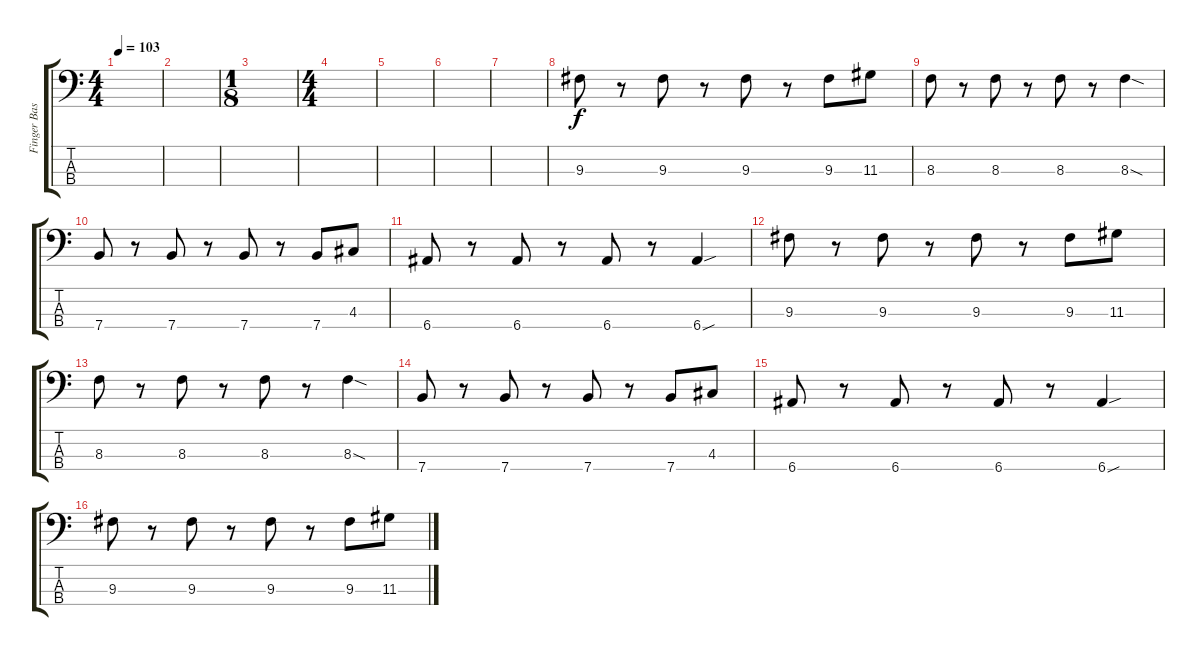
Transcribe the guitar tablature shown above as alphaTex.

\track ("Finger Bass" "Finger Bas") {instrument electricbassfinger}
\staff {score tabs}
\tuning (G2 D2 A1 E1) {hide}
\ts (4 4)
\tempo 103
\clef f4
\ks c
|
|
\ts (1 8)
|
\ts (4 4)
|
|
|
|
9.3.8 r.8 9.3.8 r.8 9.3.8 r.8 9.3.8 11.3.8 |
8.3.8 r.8 8.3.8 r.8 8.3.8 r.8 8.3{sod}.4 |
7.4.8 r.8 7.4.8 r.8 7.4.8 r.8 7.4.8 4.3.8 |
6.4.8 r.8 6.4.8 r.8 6.4.8 r.8 6.4{sou}.4 |
9.3.8 r.8 9.3.8 r.8 9.3.8 r.8 9.3.8 11.3.8 |
8.3.8 r.8 8.3.8 r.8 8.3.8 r.8 8.3{sod}.4 |
7.4.8 r.8 7.4.8 r.8 7.4.8 r.8 7.4.8 4.3.8 |
6.4.8 r.8 6.4.8 r.8 6.4.8 r.8 6.4{sou}.4 |
9.3.8 r.8 9.3.8 r.8 9.3.8 r.8 9.3.8 11.3.8
